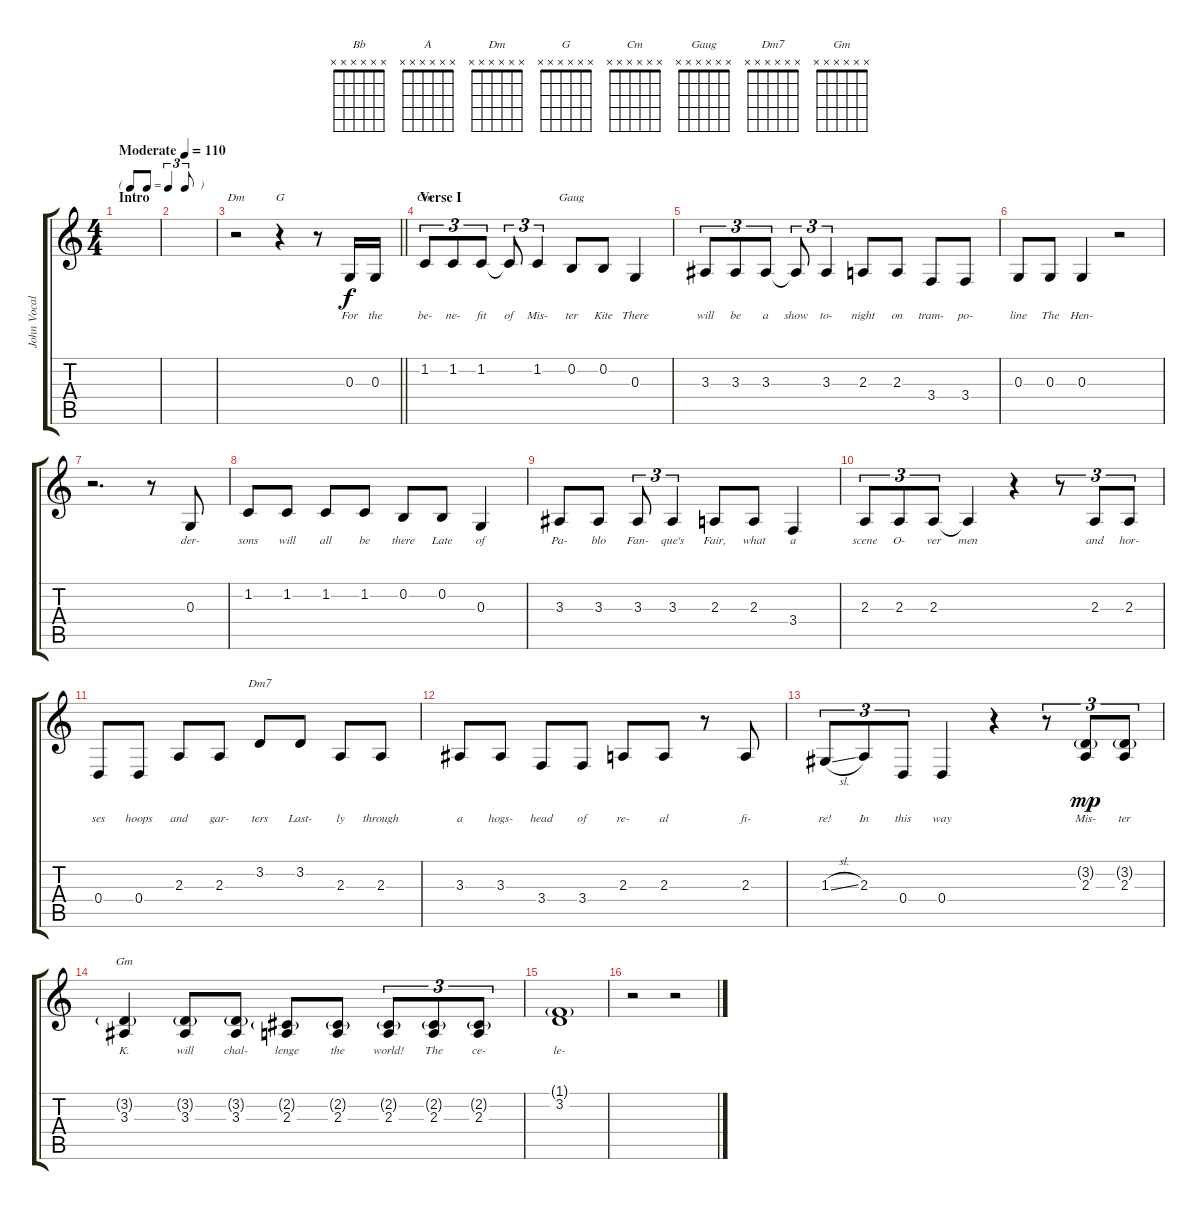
\track ("John Vocals" "John Vocal") {instrument oboe}
\staff {score tabs}
\tuning (E4 B3 G3 D3 A2 E2) {hide}
\chord ("Bb" x x x x x x)
\chord ("A" x x x x x x)
\chord ("Dm" x x x x x x)
\chord ("G" x x x x x x)
\chord ("Cm" x x x x x x)
\chord ("Gaug" x x x x x x)
\chord ("Dm7" x x x x x x)
\chord ("Gm" x x x x x x)
\ts (4 4)
\tf triplet8th
\section ("" "Intro")
\tempo (110 "Moderate")
\clef g2
\ks c
|
|
\barLineRight lightlight
r.2{ch "Dm"} r.4{ch "G"} r.8 0.3.16{lyrics (0 "For") lyrics (1 "") lyrics (2 "") lyrics (3 "") lyrics (4 "")} 0.3.16{lyrics (0 "the") lyrics (1 "") lyrics (2 "") lyrics (3 "") lyrics (4 "")} |
\section ("" "Verse I")
1.2.8{tu (3 2) ch "Cm" lyrics (0 "be-") lyrics (1 "") lyrics (2 "") lyrics (3 "") lyrics (4 "")} 1.2.8{tu (3 2) lyrics (0 "ne-") lyrics (1 "") lyrics (2 "") lyrics (3 "") lyrics (4 "")} 1.2.8{tu (3 2) lyrics (0 "fit") lyrics (1 "") lyrics (2 "") lyrics (3 "") lyrics (4 "")} 1.2{t}.8{tu (3 2) lyrics (0 "of") lyrics (1 "") lyrics (2 "") lyrics (3 "") lyrics (4 "")} 1.2.4{tu (3 2) lyrics (0 "Mis-") lyrics (1 "") lyrics (2 "") lyrics (3 "") lyrics (4 "")} 0.2.8{ch "Gaug" lyrics (0 "ter") lyrics (1 "") lyrics (2 "") lyrics (3 "") lyrics (4 "")} 0.2.8{lyrics (0 "Kite") lyrics (1 "") lyrics (2 "") lyrics (3 "") lyrics (4 "")} 0.3.4{lyrics (0 "There") lyrics (1 "") lyrics (2 "") lyrics (3 "") lyrics (4 "")} |
3.3.8{tu (3 2) lyrics (0 "will") lyrics (1 "") lyrics (2 "") lyrics (3 "") lyrics (4 "")} 3.3.8{tu (3 2) lyrics (0 "be") lyrics (1 "") lyrics (2 "") lyrics (3 "") lyrics (4 "")} 3.3.8{tu (3 2) lyrics (0 "a") lyrics (1 "") lyrics (2 "") lyrics (3 "") lyrics (4 "")} 3.3{t}.8{tu (3 2) lyrics (0 "show") lyrics (1 "") lyrics (2 "") lyrics (3 "") lyrics (4 "")} 3.3.4{tu (3 2) lyrics (0 "to-") lyrics (1 "") lyrics (2 "") lyrics (3 "") lyrics (4 "")} 2.3.8{lyrics (0 "night") lyrics (1 "") lyrics (2 "") lyrics (3 "") lyrics (4 "")} 2.3.8{lyrics (0 "on") lyrics (1 "") lyrics (2 "") lyrics (3 "") lyrics (4 "")} 3.4.8{lyrics (0 "tram-") lyrics (1 "") lyrics (2 "") lyrics (3 "") lyrics (4 "")} 3.4.8{lyrics (0 "po-") lyrics (1 "") lyrics (2 "") lyrics (3 "") lyrics (4 "")} |
0.3.8{lyrics (0 "line") lyrics (1 "") lyrics (2 "") lyrics (3 "") lyrics (4 "")} 0.3.8{lyrics (0 "The") lyrics (1 "") lyrics (2 "") lyrics (3 "") lyrics (4 "")} 0.3.4{lyrics (0 "Hen-") lyrics (1 "") lyrics (2 "") lyrics (3 "") lyrics (4 "")} r.2 |
r.2{d} r.8 0.3.8{lyrics (0 "der-") lyrics (1 "") lyrics (2 "") lyrics (3 "") lyrics (4 "")} |
1.2.8{lyrics (0 "sons") lyrics (1 "") lyrics (2 "") lyrics (3 "") lyrics (4 "")} 1.2.8{lyrics (0 "will") lyrics (1 "") lyrics (2 "") lyrics (3 "") lyrics (4 "")} 1.2.8{lyrics (0 "all") lyrics (1 "") lyrics (2 "") lyrics (3 "") lyrics (4 "")} 1.2.8{lyrics (0 "be") lyrics (1 "") lyrics (2 "") lyrics (3 "") lyrics (4 "")} 0.2.8{lyrics (0 "there") lyrics (1 "") lyrics (2 "") lyrics (3 "") lyrics (4 "")} 0.2.8{lyrics (0 "Late") lyrics (1 "") lyrics (2 "") lyrics (3 "") lyrics (4 "")} 0.3.4{lyrics (0 "of") lyrics (1 "") lyrics (2 "") lyrics (3 "") lyrics (4 "")} |
3.3.8{lyrics (0 "Pa-") lyrics (1 "") lyrics (2 "") lyrics (3 "") lyrics (4 "")} 3.3.8{lyrics (0 "blo") lyrics (1 "") lyrics (2 "") lyrics (3 "") lyrics (4 "")} 3.3.8{tu (3 2) lyrics (0 "Fan-") lyrics (1 "") lyrics (2 "") lyrics (3 "") lyrics (4 "")} 3.3.4{tu (3 2) lyrics (0 "que's") lyrics (1 "") lyrics (2 "") lyrics (3 "") lyrics (4 "")} 2.3.8{lyrics (0 "Fair,") lyrics (1 "") lyrics (2 "") lyrics (3 "") lyrics (4 "")} 2.3.8{lyrics (0 "what") lyrics (1 "") lyrics (2 "") lyrics (3 "") lyrics (4 "")} 3.4.4{lyrics (0 "a") lyrics (1 "") lyrics (2 "") lyrics (3 "") lyrics (4 "")} |
2.3.8{tu (3 2) lyrics (0 "scene") lyrics (1 "") lyrics (2 "") lyrics (3 "") lyrics (4 "")} 2.3.8{tu (3 2) lyrics (0 "O-") lyrics (1 "") lyrics (2 "") lyrics (3 "") lyrics (4 "")} 2.3.8{tu (3 2) lyrics (0 "ver") lyrics (1 "") lyrics (2 "") lyrics (3 "") lyrics (4 "")} 2.3{t}.4{lyrics (0 "men") lyrics (1 "") lyrics (2 "") lyrics (3 "") lyrics (4 "")} r.4 r.8{tu (3 2)} 2.3.8{tu (3 2) lyrics (0 "and") lyrics (1 "") lyrics (2 "") lyrics (3 "") lyrics (4 "")} 2.3.8{tu (3 2) lyrics (0 "hor-") lyrics (1 "") lyrics (2 "") lyrics (3 "") lyrics (4 "")} |
0.4.8{lyrics (0 "ses") lyrics (1 "") lyrics (2 "") lyrics (3 "") lyrics (4 "")} 0.4.8{lyrics (0 "hoops") lyrics (1 "") lyrics (2 "") lyrics (3 "") lyrics (4 "")} 2.3.8{lyrics (0 "and") lyrics (1 "") lyrics (2 "") lyrics (3 "") lyrics (4 "")} 2.3.8{lyrics (0 "gar-") lyrics (1 "") lyrics (2 "") lyrics (3 "") lyrics (4 "")} 3.2.8{ch "Dm7" lyrics (0 "ters") lyrics (1 "") lyrics (2 "") lyrics (3 "") lyrics (4 "")} 3.2.8{lyrics (0 "Last-") lyrics (1 "") lyrics (2 "") lyrics (3 "") lyrics (4 "")} 2.3.8{lyrics (0 "ly") lyrics (1 "") lyrics (2 "") lyrics (3 "") lyrics (4 "")} 2.3.8{lyrics (0 "through") lyrics (1 "") lyrics (2 "") lyrics (3 "") lyrics (4 "")} |
3.3.8{lyrics (0 "a") lyrics (1 "") lyrics (2 "") lyrics (3 "") lyrics (4 "")} 3.3.8{lyrics (0 "hogs-") lyrics (1 "") lyrics (2 "") lyrics (3 "") lyrics (4 "")} 3.4.8{lyrics (0 "head") lyrics (1 "") lyrics (2 "") lyrics (3 "") lyrics (4 "")} 3.4.8{lyrics (0 "of") lyrics (1 "") lyrics (2 "") lyrics (3 "") lyrics (4 "")} 2.3.8{lyrics (0 "re-") lyrics (1 "") lyrics (2 "") lyrics (3 "") lyrics (4 "")} 2.3.8{lyrics (0 "al") lyrics (1 "") lyrics (2 "") lyrics (3 "") lyrics (4 "")} r.8 2.3.8{lyrics (0 "fi-") lyrics (1 "") lyrics (2 "") lyrics (3 "") lyrics (4 "")} |
1.3{sl}.8{tu (3 2) lyrics (0 "re!") lyrics (1 "") lyrics (2 "") lyrics (3 "") lyrics (4 "")} 2.3.8{tu (3 2) lyrics (0 "In") lyrics (1 "") lyrics (2 "") lyrics (3 "") lyrics (4 "")} 0.4.8{tu (3 2) lyrics (0 "this") lyrics (1 "") lyrics (2 "") lyrics (3 "") lyrics (4 "")} 0.4.4{lyrics (0 "way") lyrics (1 "") lyrics (2 "") lyrics (3 "") lyrics (4 "")} r.4 r.8{tu (3 2)} (3.2{g} 2.3).8{tu (3 2) lyrics (0 "Mis-") lyrics (1 "") lyrics (2 "") lyrics (3 "") lyrics (4 "") dy mp} (3.2{g} 2.3).8{tu (3 2) lyrics (0 "ter") lyrics (1 "") lyrics (2 "") lyrics (3 "") lyrics (4 "")} |
(3.2{g} 3.3).4{ch "Gm" lyrics (0 "K.") lyrics (1 "") lyrics (2 "") lyrics (3 "") lyrics (4 "")} (3.2{g} 3.3).8{lyrics (0 "will") lyrics (1 "") lyrics (2 "") lyrics (3 "") lyrics (4 "")} (3.2{g} 3.3).8{lyrics (0 "chal-") lyrics (1 "") lyrics (2 "") lyrics (3 "") lyrics (4 "")} (2.2{g} 2.3).8{lyrics (0 "lenge") lyrics (1 "") lyrics (2 "") lyrics (3 "") lyrics (4 "")} (2.2{g} 2.3).8{lyrics (0 "the") lyrics (1 "") lyrics (2 "") lyrics (3 "") lyrics (4 "")} (2.2{g} 2.3).8{tu (3 2) lyrics (0 "world!") lyrics (1 "") lyrics (2 "") lyrics (3 "") lyrics (4 "")} (2.2{g} 2.3).8{tu (3 2) lyrics (0 "The") lyrics (1 "") lyrics (2 "") lyrics (3 "") lyrics (4 "")} (2.2{g} 2.3).8{tu (3 2) lyrics (0 "ce-") lyrics (1 "") lyrics (2 "") lyrics (3 "") lyrics (4 "")} |
(1.1{g} 3.2).1{lyrics (0 "le-") lyrics (1 "") lyrics (2 "") lyrics (3 "") lyrics (4 "")} |
r.2 r.2
